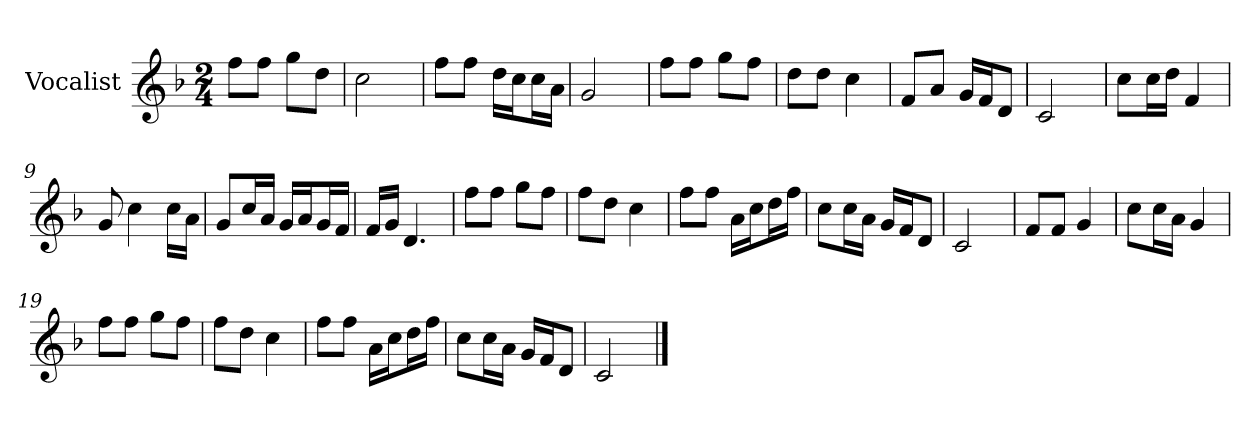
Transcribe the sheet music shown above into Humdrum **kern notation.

**kern
*part1
*staff1
*I"Vocalist
*k[b-]
*F:
*M2/4
=
8ffL
8ffJ
8ggL
8ddJ
=1
2cc
=2
8ffL
8ffJ
16ddLL
16ccJ
16ccL
16aJJ
=3
2g
=4
8ffL
8ffJ
8ggL
8ffJ
=5
8ddL
8ddJ
4cc
=6
8fL
8aJ
16gLL
16fJ
8dJ
=7
2c
=8
8ccL
16ccL
16ddJJ
4f
=9
8g
4cc
16ccLL
16aJJ
=10
8gL
16ccL
16aJJ
16gLL
16aJ
16gL
16fJJ
=11
16fLL
16gJJ
4.d
=12
8ffL
8ffJ
8ggL
8ffJ
=13
8ffL
8ddJ
4cc
=14
8ffL
8ffJ
16aLL
16ccJ
16ddL
16ffJJ
=15
8ccL
16ccL
16aJJ
16gLL
16fJ
8dJ
=16
2c
=17
8fL
8fJ
4g
=18
8ccL
16ccL
16aJJ
4g
=19
8ffL
8ffJ
8ggL
8ffJ
=20
8ffL
8ddJ
4cc
=21
8ffL
8ffJ
16aLL
16ccJ
16ddL
16ffJJ
=22
8ccL
16ccL
16aJJ
16gLL
16fJ
8dJ
=23
2c
==
*-
